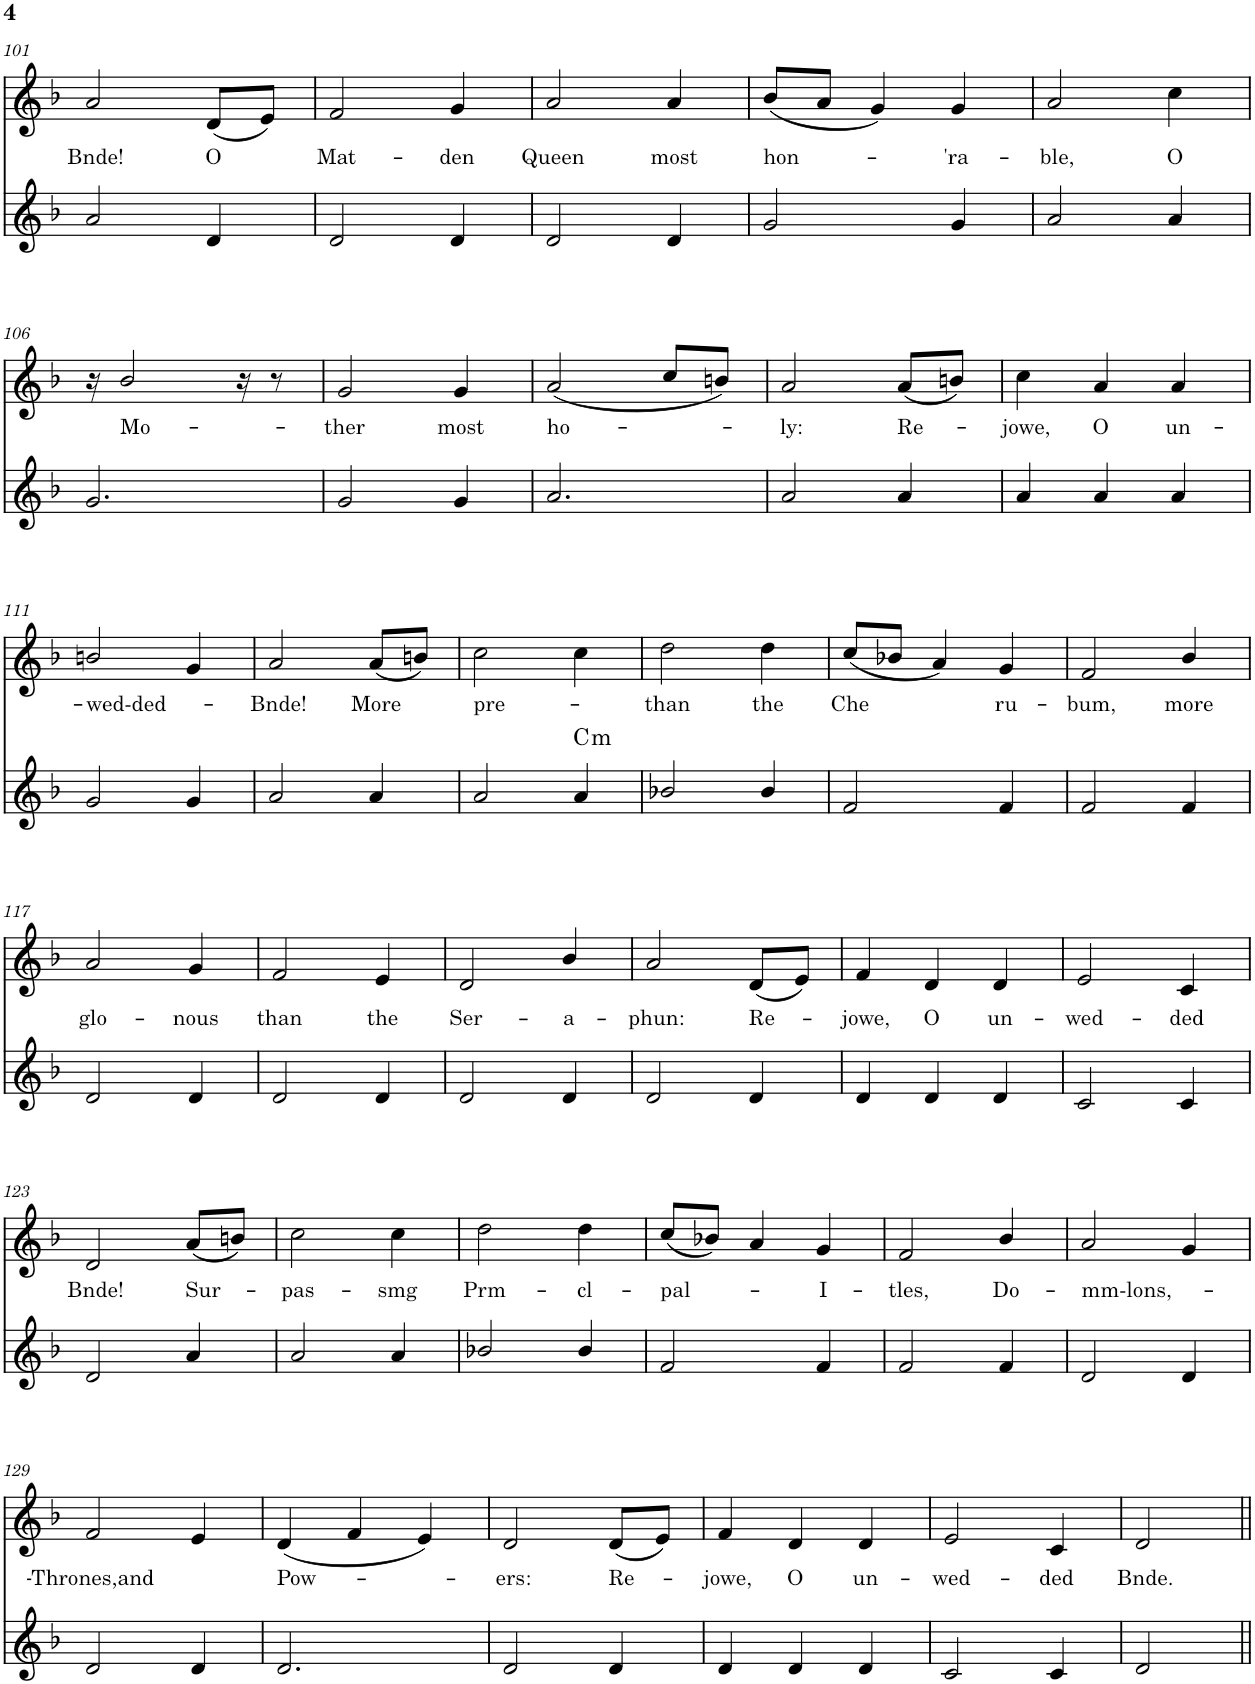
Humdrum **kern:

**kern	**harte	**kern	**text
*part2	*part2	*part1	*part1
*staff2	*	*staff1	*staff1
*I"Piano	*	*I"Piano	*
*I'Pno	*	*I'Pno	*
!!LO:PB:g=z
*clefG2	*	*clefG2	*
*k[b-]	*	*k[b-]	*
*M3/4	*	*M3/4	*
=101	=101	=101	=101
!	!	!	!LO:LY:b
2a/	.	2a/	Bnde!
!	!	!	!LO:LY:b
4d/	.	(8d/L	O
.	.	8e/J)	.
=102	=102	=102	=102
!	!	!	!LO:LY:b
2d/	.	2f/	Mat-
!	!	!	!LO:LY:b
4d/	.	4g/	-den
=103	=103	=103	=103
!	!	!	!LO:LY:b
2d/	.	2a/	Queen
!	!	!	!LO:LY:b
4d/	.	4a/	most
=104	=104	=104	=104
!	!	!	!LO:LY:b
2g/	.	(8b-/L	hon-
.	.	8a/J	.
.	.	4g/)	.
!	!	!	!LO:LY:b
4g/	.	4g/	-'ra-
=105	=105	=105	=105
!	!	!	!LO:LY:b
2a/	.	2a/	-ble,
!	!	!	!LO:LY:b
4a/	.	4cc\	O
!!LO:LB:g=z
=106	=106	=106	=106
2.g/	.	16r	.
!	!	!	!LO:LY:b
.	.	2b-/	Mo-
.	.	16r	.
.	.	8r	.
=107	=107	=107	=107
!	!	!	!LO:LY:b
2g/	.	2g/	-ther
!	!	!	!LO:LY:b
4g/	.	4g/	most
=108	=108	=108	=108
!	!	!	!LO:LY:b
2.a/	.	(2a/	ho-
.	.	8cc/L	.
.	.	8bn/J)	.
=109	=109	=109	=109
!	!	!	!LO:LY:b
2a/	.	2a/	-ly:
!	!	!	!LO:LY:b
4a/	.	(8a/L	Re-
.	.	8bn/J)	.
=110	=110	=110	=110
!	!	!	!LO:LY:b
4a/	.	4cc\	-jowe,
!	!	!	!LO:LY:b
4a/	.	4a/	O
!	!	!	!LO:LY:b
4a/	.	4a/	un-
!!LO:LB:g=z
=111	=111	=111	=111
!	!	!	!LO:LY:b
2g/	.	2bn/	-wed-ded-
4g/	.	4g/	.
=112	=112	=112	=112
!	!	!	!LO:LY:b
2a/	.	2a/	-Bnde!
!	!	!	!LO:LY:b
4a/	.	(8a/L	More
.	.	8bn/J)	.
=113	=113	=113	=113
!	!	!	!LO:LY:b
2a/	.	2cc\	pre-
!	!LO:H:kt=m	!	!
4a/	C:min	4cc\	.
=114	=114	=114	=114
!	!	!	!LO:LY:b
2b-X/	.	2dd\	-than
!	!	!	!LO:LY:b
4b-/	.	4dd\	the
=115	=115	=115	=115
!	!	!	!LO:LY:b
2f/	.	(8cc/L	Che
.	.	8b-X/J	.
.	.	4a/)	.
!	!	!	!LO:LY:b
4f/	.	4g/	ru-
=116	=116	=116	=116
!	!	!	!LO:LY:b
2f/	.	2f/	-bum,
!	!	!	!LO:LY:b
4f/	.	4b-/	more
!!LO:LB:g=z
=117	=117	=117	=117
!	!	!	!LO:LY:b
2d/	.	2a/	glo-
!	!	!	!LO:LY:b
4d/	.	4g/	-nous
=118	=118	=118	=118
!	!	!	!LO:LY:b
2d/	.	2f/	than
!	!	!	!LO:LY:b
4d/	.	4e/	the
=119	=119	=119	=119
!	!	!	!LO:LY:b
2d/	.	2d/	Ser-
!	!	!	!LO:LY:b
4d/	.	4b-/	-a-
=120	=120	=120	=120
!	!	!	!LO:LY:b
2d/	.	2a/	-phun:
!	!	!	!LO:LY:b
4d/	.	(8d/L	Re-
.	.	8e/J)	.
=121	=121	=121	=121
!	!	!	!LO:LY:b
4d/	.	4f/	-jowe,
!	!	!	!LO:LY:b
4d/	.	4d/	O
!	!	!	!LO:LY:b
4d/	.	4d/	un-
=122	=122	=122	=122
!	!	!	!LO:LY:b
2c/	.	2e/	-wed-
!	!	!	!LO:LY:b
4c/	.	4c/	-ded
!!LO:LB:g=z
=123	=123	=123	=123
!	!	!	!LO:LY:b
2d/	.	2d/	Bnde!
!	!	!	!LO:LY:b
4a/	.	(8a/L	Sur-
.	.	8bn/J)	.
=124	=124	=124	=124
!	!	!	!LO:LY:b
2a/	.	2cc\	-pas-
!	!	!	!LO:LY:b
4a/	.	4cc\	-smg
=125	=125	=125	=125
!	!	!	!LO:LY:b
2b-X/	.	2dd\	Prm-
!	!	!	!LO:LY:b
4b-/	.	4dd\	-cl-
=126	=126	=126	=126
!	!	!	!LO:LY:b
2f/	.	(8cc/L	-pal-
.	.	8b-X/J)	.
.	.	4a/	.
!	!	!	!LO:LY:b
4f/	.	4g/	-I-
=127	=127	=127	=127
!	!	!	!LO:LY:b
2f/	.	2f/	-tles,
!	!	!	!LO:LY:b
4f/	.	4b-/	Do-
=128	=128	=128	=128
!	!	!	!LO:LY:b
2d/	.	2a/	-mm-lons,-
4d/	.	4g/	.
!!LO:LB:g=z
=129	=129	=129	=129
!	!	!	!LO:LY:b
2d/	.	2f/	-Thrones,and
4d/	.	4e/	.
=130	=130	=130	=130
!	!	!	!LO:LY:b
2.d/	.	(4d/	Pow-
.	.	4f/	.
.	.	4e/)	.
=131	=131	=131	=131
!	!	!	!LO:LY:b
2d/	.	2d/	-ers:
!	!	!	!LO:LY:b
4d/	.	(8d/L	Re-
.	.	8e/J)	.
=132	=132	=132	=132
!	!	!	!LO:LY:b
4d/	.	4f/	-jowe,
!	!	!	!LO:LY:b
4d/	.	4d/	O
!	!	!	!LO:LY:b
4d/	.	4d/	un-
=133	=133	=133	=133
!	!	!	!LO:LY:b
2c/	.	2e/	-wed-
!	!	!	!LO:LY:b
4c/	.	4c/	-ded
=134	=134	=134	=134
!	!	!	!LO:LY:b
2d/	.	2d/	Bnde.
=||	=||	=||	=||
*-	*-	*-	*-
